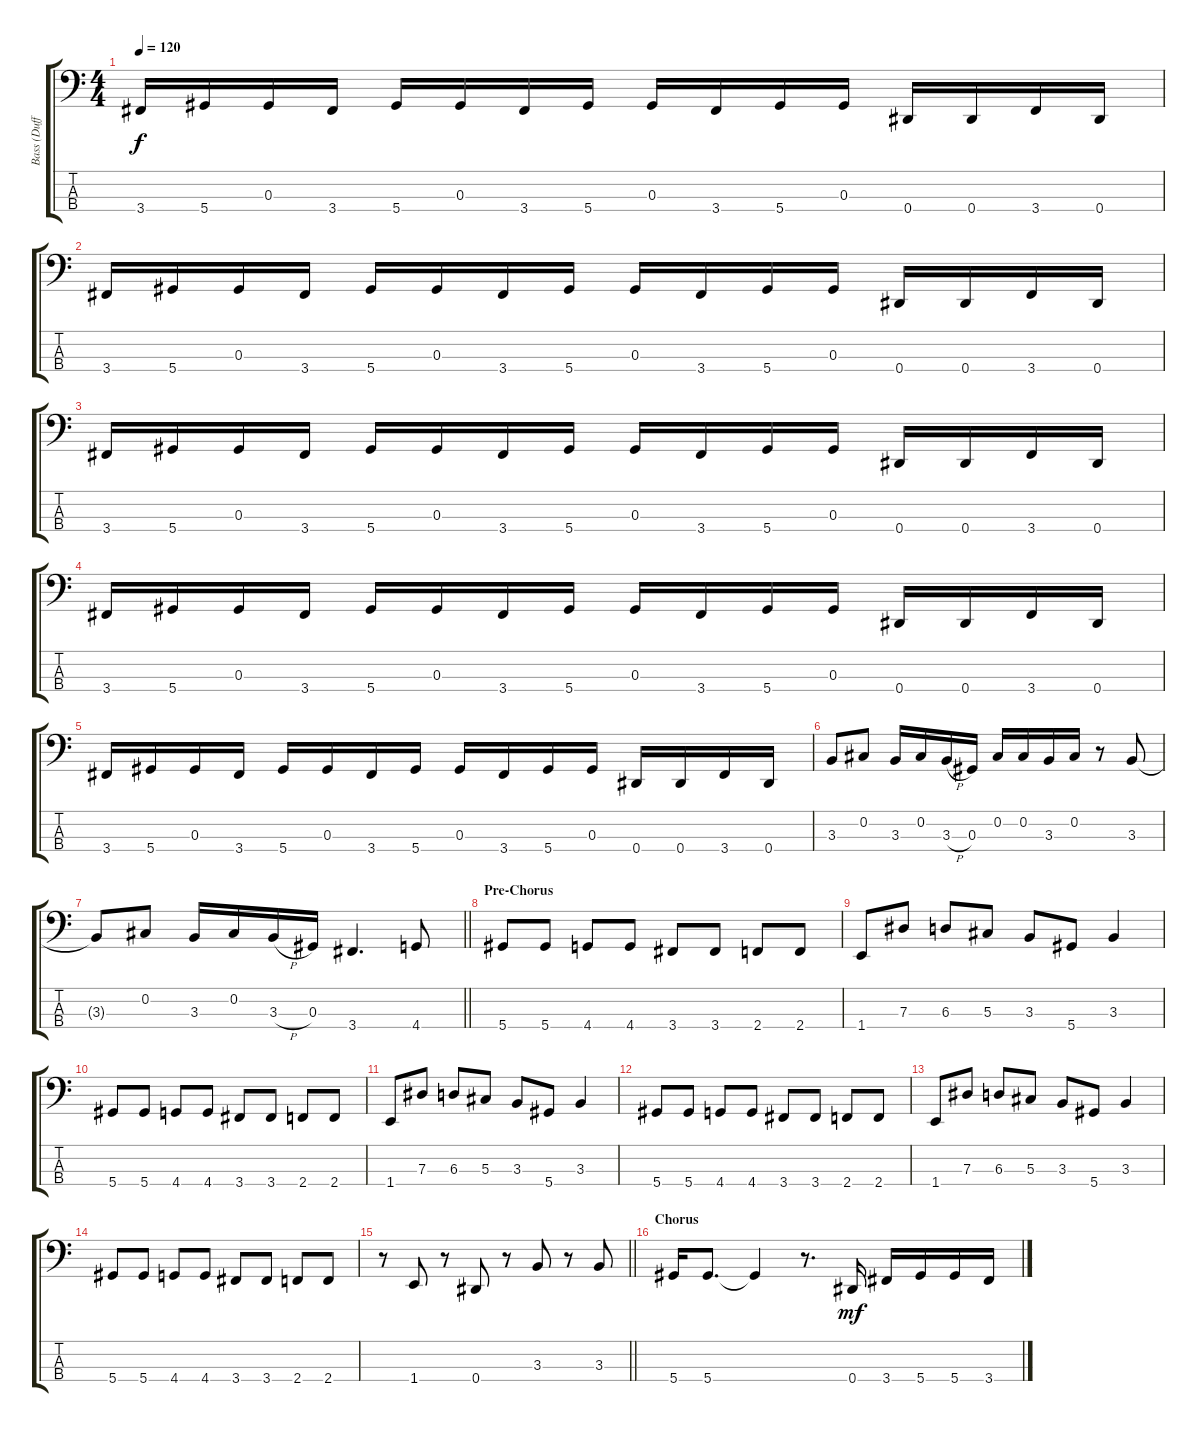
\track ("Bass (Duff)" "Bass (Duff") {instrument electricbasspick}
\staff {score tabs}
\tuning (Gb2 Db2 Ab1 Eb1) {hide}
\ts (4 4)
\tempo 120
\clef f4
\ks c
3.4.16{dy f} 5.4.16 0.3.16 3.4.16 5.4.16 0.3.16 3.4.16 5.4.16 0.3.16 3.4.16 5.4.16 0.3.16 0.4.16 0.4.16 3.4.16 0.4.16 |
3.4.16 5.4.16 0.3.16 3.4.16 5.4.16 0.3.16 3.4.16 5.4.16 0.3.16 3.4.16 5.4.16 0.3.16 0.4.16 0.4.16 3.4.16 0.4.16 |
3.4.16 5.4.16 0.3.16 3.4.16 5.4.16 0.3.16 3.4.16 5.4.16 0.3.16 3.4.16 5.4.16 0.3.16 0.4.16 0.4.16 3.4.16 0.4.16 |
3.4.16 5.4.16 0.3.16 3.4.16 5.4.16 0.3.16 3.4.16 5.4.16 0.3.16 3.4.16 5.4.16 0.3.16 0.4.16 0.4.16 3.4.16 0.4.16 |
3.4.16 5.4.16 0.3.16 3.4.16 5.4.16 0.3.16 3.4.16 5.4.16 0.3.16 3.4.16 5.4.16 0.3.16 0.4.16 0.4.16 3.4.16 0.4.16 |
3.3.8 0.2.8 3.3.16 0.2.16 3.3{h}.16 0.3.16 0.2.16 0.2.16 3.3.16 0.2.16 r.8 3.3.8 |
\barLineRight lightlight
3.3{t}.8 0.2.8 3.3.16 0.2.16 3.3{h}.16 0.3.16 3.4.4{d} 4.4.8 |
\section ("" "Pre-Chorus")
5.4.8 5.4.8 4.4.8 4.4.8 3.4.8 3.4.8 2.4.8 2.4.8 |
1.4.8 7.3.8 6.3.8 5.3.8 3.3.8 5.4.8 3.3.4 |
5.4.8 5.4.8 4.4.8 4.4.8 3.4.8 3.4.8 2.4.8 2.4.8 |
1.4.8 7.3.8 6.3.8 5.3.8 3.3.8 5.4.8 3.3.4 |
5.4.8 5.4.8 4.4.8 4.4.8 3.4.8 3.4.8 2.4.8 2.4.8 |
1.4.8 7.3.8 6.3.8 5.3.8 3.3.8 5.4.8 3.3.4 |
5.4.8 5.4.8 4.4.8 4.4.8 3.4.8 3.4.8 2.4.8 2.4.8 |
\barLineRight lightlight
r.8 1.4.8 r.8 0.4.8 r.8 3.3.8 r.8 3.3.8 |
\section ("" "Chorus")
5.4.16 5.4.8{d} 5.4{t}.4 r.8{d} 0.4.16{dy mf} 3.4.16 5.4.16 5.4.16 3.4.16
